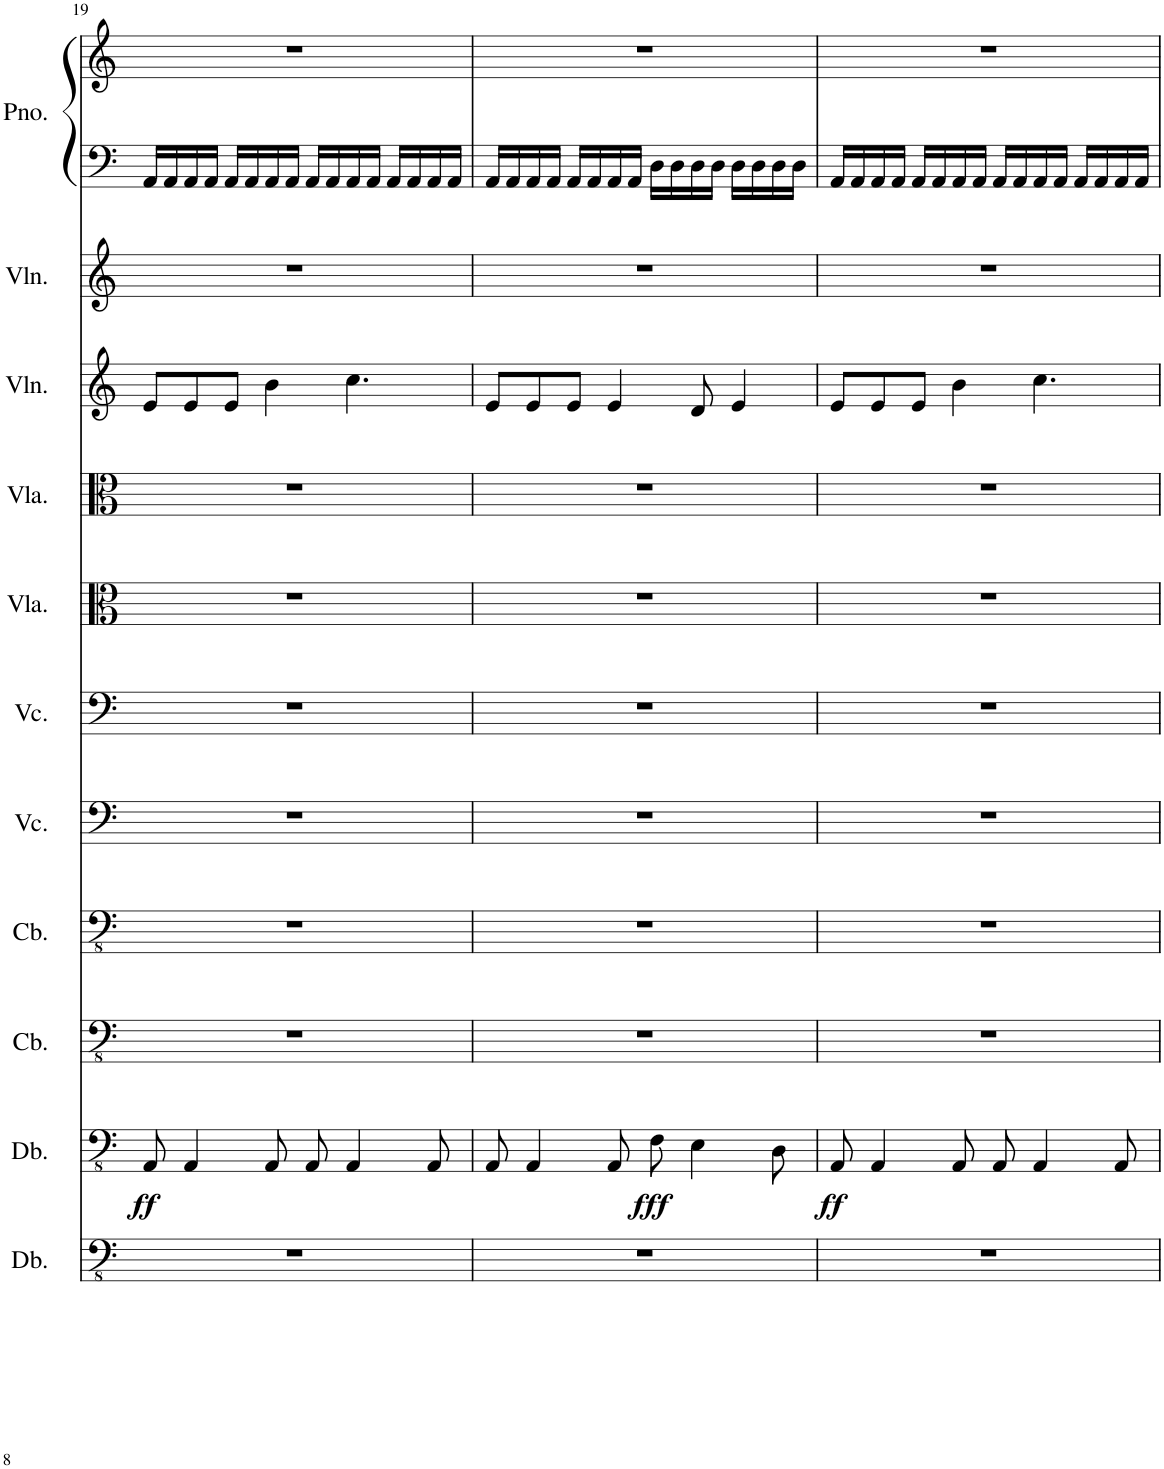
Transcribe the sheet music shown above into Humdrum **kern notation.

**kern	**kern	**dynam	**kern	**kern	**kern	**kern	**kern	**kern	**kern	**kern	**kern	**kern
*part11	*part10	*part10	*part9	*part8	*part7	*part6	*part5	*part4	*part3	*part2	*part1	*part1
*staff12	*staff11	*staff11	*staff10	*staff9	*staff8	*staff7	*staff6	*staff5	*staff4	*staff3	*staff2	*staff1
*I"Double Bass	*I"Double Bass	*	*I"Contrabass	*I"Contrabass	*I"Violoncello	*I"Violoncello	*I"Viola	*I"Viola	*I"Violin	*I"Violin	*I"Piano	*
*I'Db.	*I'Db.	*	*I'Cb.	*I'Cb.	*I'Vc.	*I'Vc.	*I'Vla.	*I'Vla.	*I'Vln.	*I'Vln.	*I'Pno.	*
!!LO:PB:g=z
*clefFv4	*clefFv4	*	*clefFv4	*clefFv4	*clefF4	*clefF4	*clefC3	*clefC3	*clefG2	*clefG2	*clefF4	*clefG2
*Trd7c12	*Trd7c12	*	*Trd7c12	*Trd7c12	*	*	*	*	*	*	*	*
*k[]	*k[]	*	*k[]	*k[]	*k[]	*k[]	*k[]	*k[]	*k[]	*k[]	*k[]	*k[]
*M4/4	*M4/4	*	*M4/4	*M4/4	*M4/4	*M4/4	*M4/4	*M4/4	*M4/4	*M4/4	*M4/4	*M4/4
=19	=19	=19	=19	=19	=19	=19	=19	=19	=19	=19	=19	=19
!	!	!LO:DY:b	!	!	!	!	!	!	!	!	!	!
1r	8AAA/	ff	1r	1r	1r	1r	1r	1r	8e/L	1r	16AA/LL	1r
.	.	.	.	.	.	.	.	.	.	.	16AA/	.
.	4AAA/	.	.	.	.	.	.	.	8e/	.	16AA/	.
.	.	.	.	.	.	.	.	.	.	.	16AA/JJ	.
.	.	.	.	.	.	.	.	.	8e/J	.	16AA/LL	.
.	.	.	.	.	.	.	.	.	.	.	16AA/	.
.	8AAA/	.	.	.	.	.	.	.	4b\	.	16AA/	.
.	.	.	.	.	.	.	.	.	.	.	16AA/JJ	.
.	8AAA/	.	.	.	.	.	.	.	.	.	16AA/LL	.
.	.	.	.	.	.	.	.	.	.	.	16AA/	.
.	4AAA/	.	.	.	.	.	.	.	4.cc\	.	16AA/	.
.	.	.	.	.	.	.	.	.	.	.	16AA/JJ	.
.	.	.	.	.	.	.	.	.	.	.	16AA/LL	.
.	.	.	.	.	.	.	.	.	.	.	16AA/	.
.	8AAA/	.	.	.	.	.	.	.	.	.	16AA/	.
.	.	.	.	.	.	.	.	.	.	.	16AA/JJ	.
=20	=20	=20	=20	=20	=20	=20	=20	=20	=20	=20	=20	=20
1r	8AAA/	.	1r	1r	1r	1r	1r	1r	8e/L	1r	16AA/LL	1r
.	.	.	.	.	.	.	.	.	.	.	16AA/	.
.	4AAA/	.	.	.	.	.	.	.	8e/	.	16AA/	.
.	.	.	.	.	.	.	.	.	.	.	16AA/JJ	.
.	.	.	.	.	.	.	.	.	8e/J	.	16AA/LL	.
.	.	.	.	.	.	.	.	.	.	.	16AA/	.
.	8AAA/	.	.	.	.	.	.	.	4e/	.	16AA/	.
.	.	.	.	.	.	.	.	.	.	.	16AA/JJ	.
!	!	!LO:DY:b	!	!	!	!	!	!	!	!	!	!
.	8FF\	fff	.	.	.	.	.	.	.	.	16D\LL	.
.	.	.	.	.	.	.	.	.	.	.	16D\	.
.	4EE\	.	.	.	.	.	.	.	8d/	.	16D\	.
.	.	.	.	.	.	.	.	.	.	.	16D\JJ	.
.	.	.	.	.	.	.	.	.	4e/	.	16D\LL	.
.	.	.	.	.	.	.	.	.	.	.	16D\	.
.	8DD\	.	.	.	.	.	.	.	.	.	16D\	.
.	.	.	.	.	.	.	.	.	.	.	16D\JJ	.
=21	=21	=21	=21	=21	=21	=21	=21	=21	=21	=21	=21	=21
!	!	!LO:DY:b	!	!	!	!	!	!	!	!	!	!
1r	8AAA/	ff	1r	1r	1r	1r	1r	1r	8e/L	1r	16AA/LL	1r
.	.	.	.	.	.	.	.	.	.	.	16AA/	.
.	4AAA/	.	.	.	.	.	.	.	8e/	.	16AA/	.
.	.	.	.	.	.	.	.	.	.	.	16AA/JJ	.
.	.	.	.	.	.	.	.	.	8e/J	.	16AA/LL	.
.	.	.	.	.	.	.	.	.	.	.	16AA/	.
.	8AAA/	.	.	.	.	.	.	.	4b\	.	16AA/	.
.	.	.	.	.	.	.	.	.	.	.	16AA/JJ	.
.	8AAA/	.	.	.	.	.	.	.	.	.	16AA/LL	.
.	.	.	.	.	.	.	.	.	.	.	16AA/	.
.	4AAA/	.	.	.	.	.	.	.	4.cc\	.	16AA/	.
.	.	.	.	.	.	.	.	.	.	.	16AA/JJ	.
.	.	.	.	.	.	.	.	.	.	.	16AA/LL	.
.	.	.	.	.	.	.	.	.	.	.	16AA/	.
.	8AAA/	.	.	.	.	.	.	.	.	.	16AA/	.
.	.	.	.	.	.	.	.	.	.	.	16AA/JJ	.
=	=	=	=	=	=	=	=	=	=	=	=	=
*-	*-	*-	*-	*-	*-	*-	*-	*-	*-	*-	*-	*-
